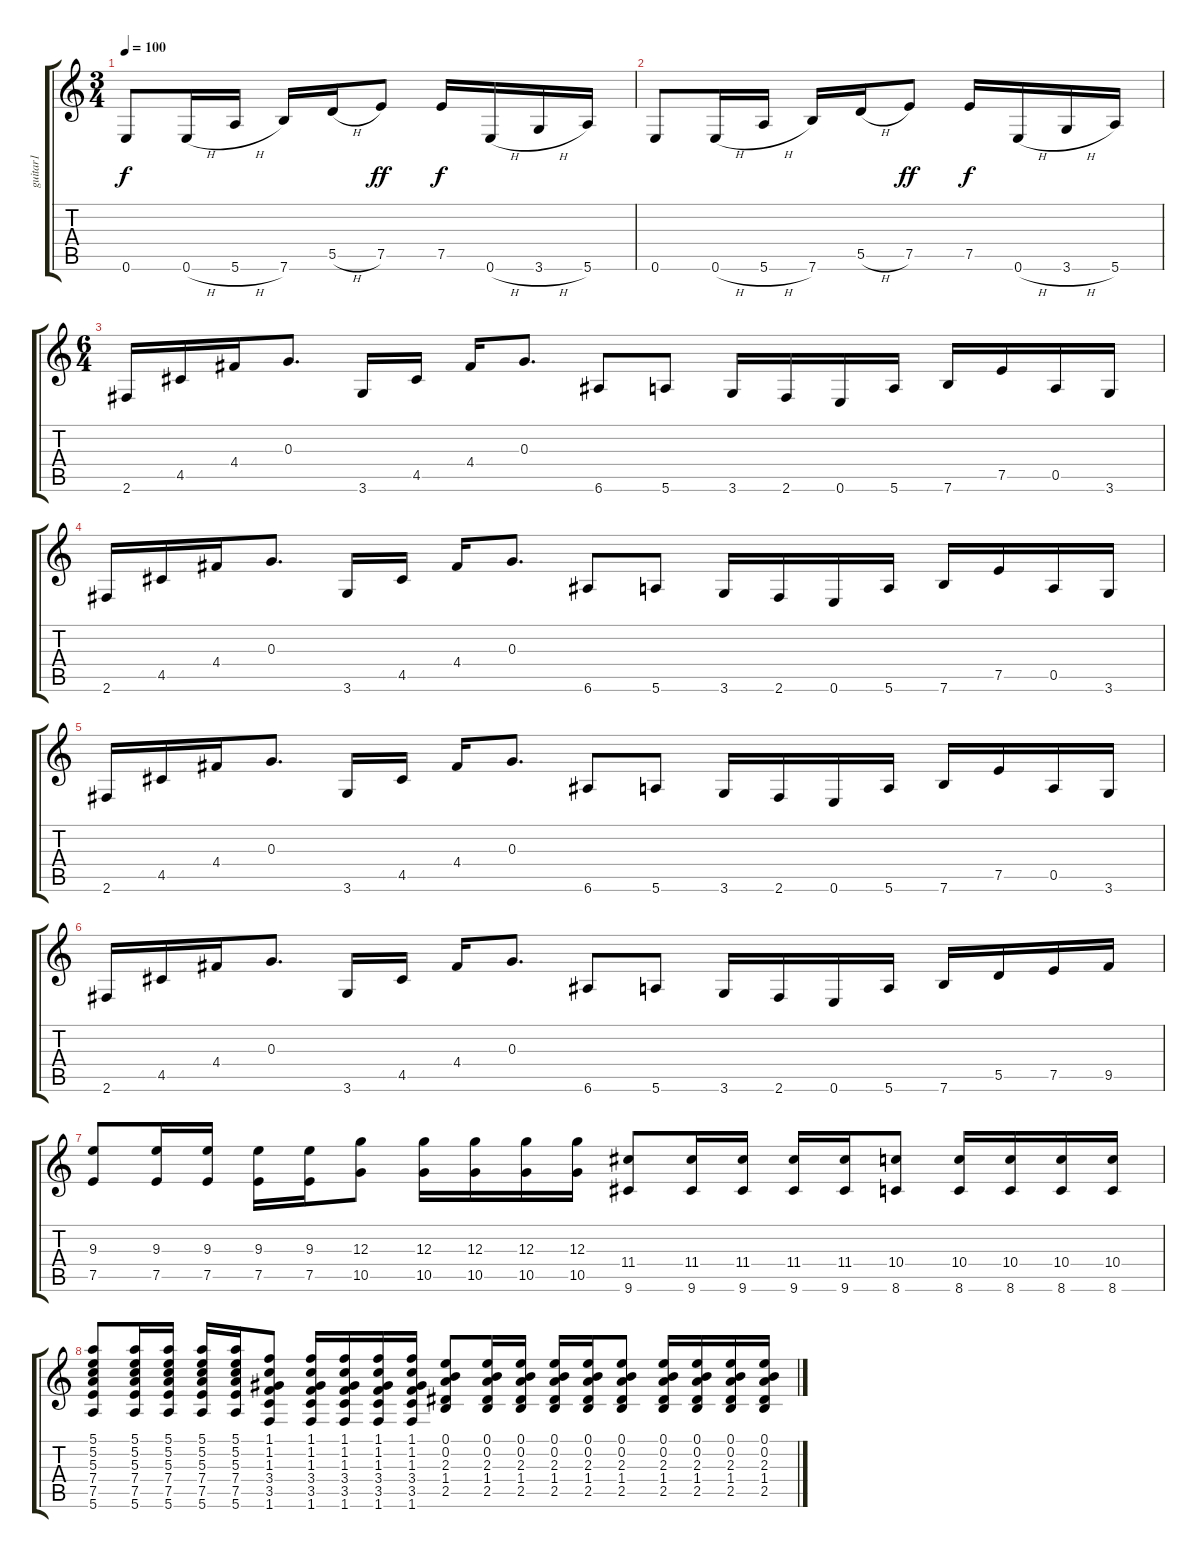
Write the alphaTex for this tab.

\track ("guitar1 " "guitar1 ") {instrument distortionguitar}
\staff {score tabs}
\tuning (E4 B3 G3 D3 A2 E2) {hide}
\ts (3 4)
\tempo 100
\clef g2
\ks c
0.6.8{dy f} 0.6{h}.16 5.6{h}.16 7.6.16 5.5{h}.16 7.5.8{dy ff} 7.5.16{dy f} 0.6{h}.16 3.6{h}.16 5.6.16 |
0.6.8 0.6{h}.16 5.6{h}.16 7.6.16 5.5{h}.16 7.5.8{dy ff} 7.5.16{dy f} 0.6{h}.16 3.6{h}.16 5.6.16 |
\ts (6 4)
2.6.16 4.5.16 4.4.16 0.3.8{d} 3.6.16 4.5.16 4.4.16 0.3.8{d} 6.6.8 5.6.8 3.6.16 2.6.16 0.6.16 5.6.16 7.6.16 7.5.16 0.5.16 3.6.16 |
2.6.16 4.5.16 4.4.16 0.3.8{d} 3.6.16 4.5.16 4.4.16 0.3.8{d} 6.6.8 5.6.8 3.6.16 2.6.16 0.6.16 5.6.16 7.6.16 7.5.16 0.5.16 3.6.16 |
2.6.16 4.5.16 4.4.16 0.3.8{d} 3.6.16 4.5.16 4.4.16 0.3.8{d} 6.6.8 5.6.8 3.6.16 2.6.16 0.6.16 5.6.16 7.6.16 7.5.16 0.5.16 3.6.16 |
2.6.16 4.5.16 4.4.16 0.3.8{d} 3.6.16 4.5.16 4.4.16 0.3.8{d} 6.6.8 5.6.8 3.6.16 2.6.16 0.6.16 5.6.16 7.6.16 5.5.16 7.5.16 9.5.16 |
(9.3 7.5).8 (9.3 7.5).16 (9.3 7.5).16 (9.3 7.5).16 (9.3 7.5).16 (12.3 10.5).8 (12.3 10.5).16 (12.3 10.5).16 (12.3 10.5).16 (12.3 10.5).16 (11.4 9.6).8 (11.4 9.6).16 (11.4 9.6).16 (11.4 9.6).16 (11.4 9.6).16 (10.4 8.6).8 (10.4 8.6).16 (10.4 8.6).16 (10.4 8.6).16 (10.4 8.6).16 |
(5.1 5.2 5.3 7.4 7.5 5.6).8 (5.1 5.2 5.3 7.4 7.5 5.6).16 (5.1 5.2 5.3 7.4 7.5 5.6).16 (5.1 5.2 5.3 7.4 7.5 5.6).16 (5.1 5.2 5.3 7.4 7.5 5.6).16 (1.1 1.2 1.3 3.4 3.5 1.6).8 (1.1 1.2 1.3 3.4 3.5 1.6).16 (1.1 1.2 1.3 3.4 3.5 1.6).16 (1.1 1.2 1.3 3.4 3.5 1.6).16 (1.1 1.2 1.3 3.4 3.5 1.6).16 (0.1 0.2 2.3 1.4 2.5).8 (0.1 0.2 2.3 1.4 2.5).16 (0.1 0.2 2.3 1.4 2.5).16 (0.1 0.2 2.3 1.4 2.5).16 (0.1 0.2 2.3 1.4 2.5).16 (0.1 0.2 2.3 1.4 2.5).8 (0.1 0.2 2.3 1.4 2.5).16 (0.1 0.2 2.3 1.4 2.5).16 (0.1 0.2 2.3 1.4 2.5).16 (0.1 0.2 2.3 1.4 2.5).16
